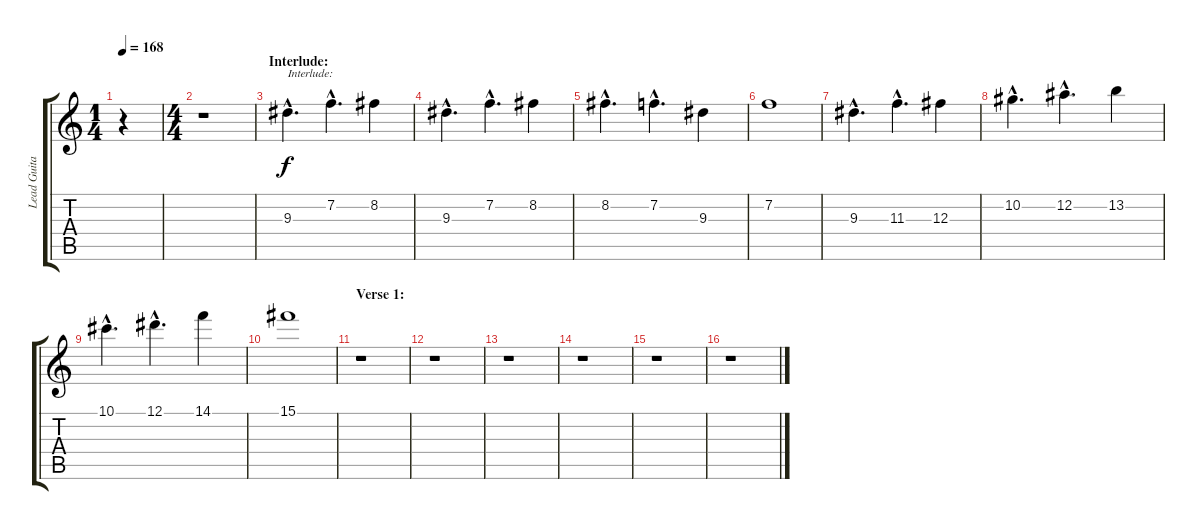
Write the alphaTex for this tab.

\track ("Lead Guitar 1" "Lead Guita") {instrument distortionguitar}
\staff {score tabs}
\tuning (Eb4 Bb3 Gb3 Db3 Ab2 Eb2) {hide}
\ts (1 4)
\tempo 168
\clef g2
\ks c
r.4{dy f instrument distortionguitar} |
\ts (4 4)
r.1 |
\section ("" "Interlude:")
9.3{hac}.4{d txt "Interlude:"} 7.2{hac}.4{d} 8.2.4 |
9.3{hac}.4{d} 7.2{hac}.4{d} 8.2.4 |
8.2{hac}.4{d} 7.2{hac}.4{d} 9.3.4 |
7.2.1 |
9.3{hac}.4{d} 11.3{hac}.4{d} 12.3.4 |
10.2{hac}.4{d} 12.2{hac}.4{d} 13.2.4 |
10.1{hac}.4{d} 12.1{hac}.4{d} 14.1.4 |
15.1.1 |
\section ("" "Verse 1:")
r.1 |
r.1 |
r.1 |
r.1 |
r.1 |
r.1
